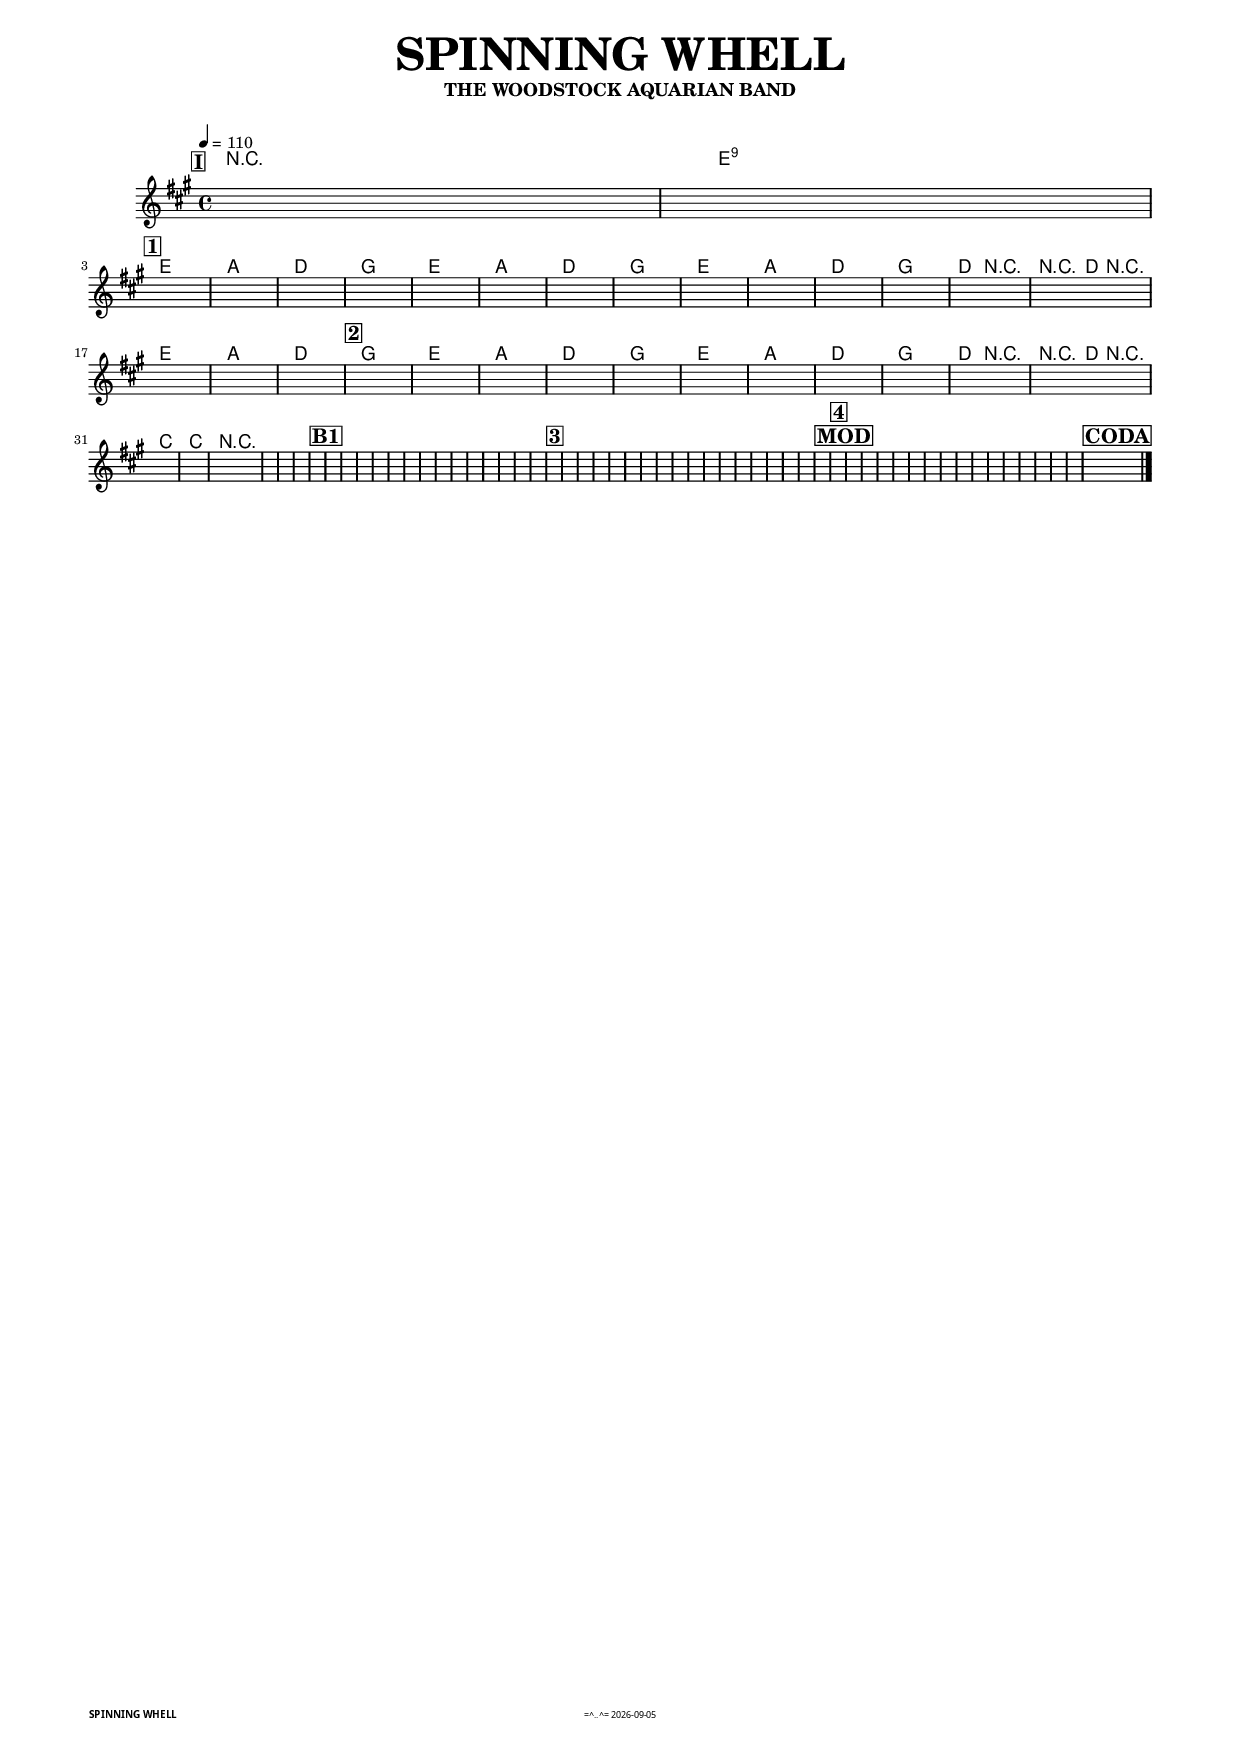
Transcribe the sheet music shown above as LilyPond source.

\version "2.18.2"
\language "english"


tytul = \markup { \column 
                  { \vspace #0 \line \center-align { "SPINNING WHELL" }
%                    \vspace #0 \line \center-align { \smaller { "(гимн)" } } 
                  }
}
podtytul = "THE WOODSTOCK AQUARIAN BAND"
autor = \markup {  \column  
                   { \vspace #0 \line \right-align { "" } 
%                    \vspace #0 \line \right-align { "sł. Elżbieta Drożniewicz"} 
%                     \vspace #0 \line \right-align { "Eng. John Hendricks"}
                   }
}
%poet = ""
poet = ""
%arranger = \markup { \vspace #1 \fontsize #0 "Słowa: Janusz Stasiak" }
%instrument = \markup { \fontsize #-3 "fortepianówka" }
instrument = ""

#(set-global-staff-size 14)
#(set-default-paper-size "a4")

date = #(strftime "%Y-%m-%d" (localtime (current-time)))
podpis = \markup {
      \fontsize #-5
      \override #'(word-space . 0)
      \line {
        \override #'(font-name . "Verdana") \line { "=^..^= " \date }
      }
}

\paper {
%  #(define dump-extents #t)
  indent = 8\mm 				% wcięcie
  line-width = 210\mm - 3 * 10\mm		% szerokosc nut
  ragged-right = ##f				% justowanie
  ragged-last-bottom = ##t			% justowanie ostatniej strony
%  force-assignment = #""
%  line-width = #(- line-width (* mm  3.000000))
%  system-separator-markup = \slashSeparator
  print-all-headers = ##t
  page-count = #1
  
 
  oddFooterMarkup = \markup {
    \column {
      \fill-line {
        \fontsize #-4 \override #'(font-name . "Vera Bold") \tytul
        \podpis
        \on-the-fly #print-page-number-check-first
        \line { \fontsize #-4 \override #'(font-name . "Vera Bold") { \fromproperty #'page:page-number-string "/ " \concat {\page-ref #'lastPage "0" "?"} } }
      }
    }
  }
  evenFooterMarkup = \markup {
    \column {
      \fill-line {
        \on-the-fly #print-page-number-check-first
        \line { \fontsize #-4 \override #'(font-name . "Vera Bold") { \fromproperty #'page:page-number-string "/ " \concat {\page-ref #'lastPage "0" "?"} } }
        \podpis
        \fontsize #-4 \override #'(font-name . "Vera Bold") \tytul
      }
    }
  }
}

% TRANSPOZYCJA!!!!!

trz = c
trdo = c

global = {
  \key fs \minor
  \time 4/4
  \tempo 4 = 110
  \override MultiMeasureRest #'expand-limit = #1
  \set Score.skipBars = ##f
  \override VerticalAxisGroup.remove-first = ##t
  
}
czesci = { 
  \once \override Score.RehearsalMark.self-alignment-X = #LEFT \mark \markup { \box \bold "I" }
  s1*2
  \once \override Score.RehearsalMark.self-alignment-X = #LEFT \mark \markup { \box \bold "1" }
  s1*17
  \once \override Score.RehearsalMark.self-alignment-X = #LEFT \mark \markup { \box \bold "2" }
  s1*17
  \once \override Score.RehearsalMark.self-alignment-X = #LEFT \mark \markup { \box \bold "B1" }
  s1*15
  \once \override Score.RehearsalMark.self-alignment-X = #LEFT \mark \markup { \box \bold "3" }
  s1*17
  \once \override Score.RehearsalMark.self-alignment-X = #LEFT \mark \markup { \box \bold "MOD" }
  s1*1
  \once \override Score.RehearsalMark.self-alignment-X = #LEFT \mark \markup { \box \bold "4" }
  s1*16
  \once \override Score.RehearsalMark.self-alignment-X = #LEFT \mark \markup { \box \bold "CODA" }
    
  
  
   
}

dynamicsPiano = \new Dynamics { 
  s2
%  \mark \markup { \italic "rit." }
}


chordNames = \chordmode {
  \global
  % Poniżej wpisz akordy. 
  R1
  e:7.9
  e1 a d g

  e a d g
  e a d g
  d4 r2.
  r8 d r2. \break

  e1 a d g
  e a d g
  e a d g
  d4 r2.
  r8 d r2. \break

  c1 c 


  R1
  
  
}

melody = \relative c' {
  \global
  % Poniżej wpisz nuty.
  \autoBeamOn
  s1*2 \break
  s1*84
  
  \bar "|."
  \label #'lastPage
  
  
}

verse = \lyricmode { 
}

right = \relative c' {
  \global
  \autoBeamOn
  
  \bar "|." 
  \label #'lastPage
}

left = \relative c' {
  \global

  \bar "|." 
    
  
}

leadSheetPart = <<
  \new ChordNames \chordNames
  \new Staff \with {
  instrumentName = ""
  shortInstrumentName = ""
} { \melody }
%  \addlyrics { \verse }
>>

pianoPart = \new PianoStaff \with {
  instrumentName = ""
  shortInstrumentName = ""
} <<
  \new ChordNames \chordNames
  \new Staff = "right" \with {
    midiInstrument = "acoustic grand"
  } \right
%  \dynamicsPiano
  
%  \new Staff = "left" \with {
%    midiInstrument = "acoustic grand"
%  } { \clef bass \left }
>>

\score {
      \header {
      title = \markup { \fontsize #5 \tytul }
      subtitle = \podtytul
      composer = \autor
      poet = \poet
%      arranger = \arranger
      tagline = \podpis
      instrument = \instrument
    }
    
  <<
    \new Staff ="czesc" \with { \RemoveEmptyStaves } { \czesci }
    \transpose \trz \trdo { \leadSheetPart }
%    \transpose e e { \pianoPart }
    
  >>
    \layout {
      \context {
        \Staff %\RemoveEmptyStaves
%      	\override VerticalAxisGroup #'minimum-Y-extent = #'(-2 . 2)
        \override VerticalAxisGroup.remove-first = ##t
        \override MultiMeasureRest #'expand-limit = #1
      }
    }
    
  \midi {
    \global
%\tempo 4=140
  }
}

